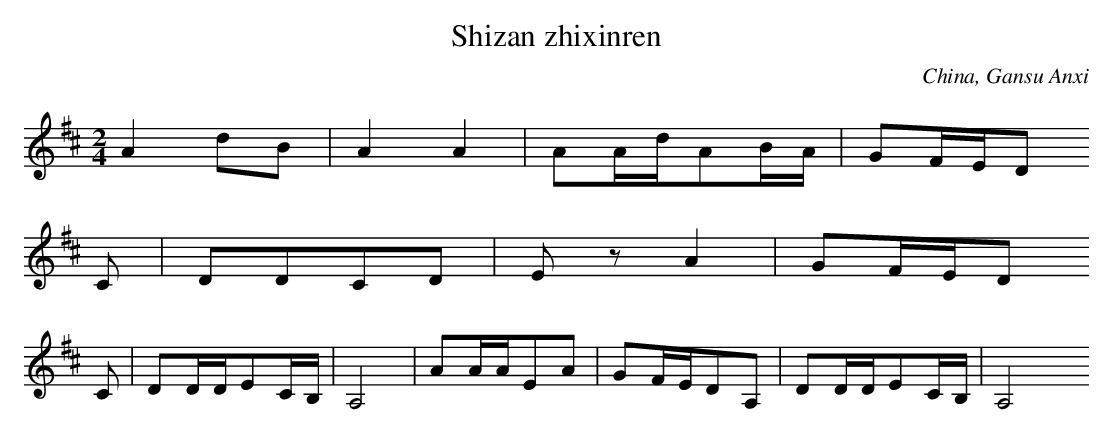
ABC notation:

X:1
T: Shizan zhixinren
O: China, Gansu Anxi
M: 2/4
L: 1/16
K: D
A4d2B2 | A4A4 | A2AdA2BA | G2FED2
C2 | D2D2C2D2 | E2z2A4 | G2FED2
C2 | D2DDE2CB, | A,8 | A2AAE2A2 | G2FED2A,2 | D2DDE2CB, | A,8
